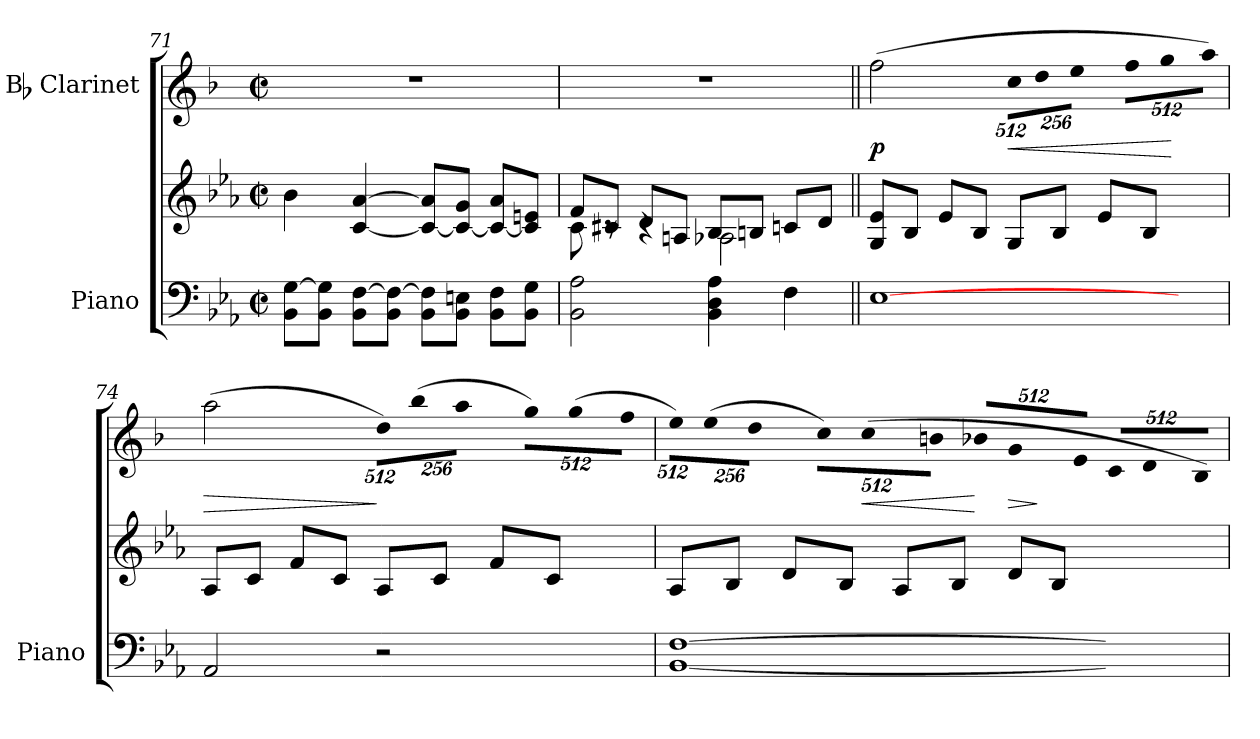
**kern	**kern	**kern	**dynam
*part2	*part2	*part1	*part1
*staff3	*staff2	*staff1	*staff1
*I"Piano	*	*I"Bb Clarinet	*
*I'Piano	*	*	*
*clefF4	*clefG2	*clefG2	*
*	*	*ITrd1c2	*
*k[b-e-a-]	*k[b-e-a-]	*k[b-e-a-]	*
*E-:	*E-:	*E-:	*
*M2/2	*M2/2	*M2/2	*
*met(c|)	*met(c|)	*met(c|)	*
=71	=71	=71	=71
8BB-\ [8G\L	4b-\	1r	.
8BB-\ 8G\]J	.	.	.
8BB-\ [8F\L	[4c/ [4a-/	.	.
8BB-\ 8F\_J	.	.	.
8BB-\ 8F\]L	8c/_ 8a-/]L	.	.
8BB-\ 8En\J	8c/_ 8g/J	.	.
8BB-\ 8F\L	8c/_ 8a-/L	.	.
8BB-\ 8G\J	8c/] 8en/J	.	.
=72	=72	=72	=72
*	*^	*	*
2BB-\ 2A-\	8f/L	8c\	1r	.
.	8c#X/J	8rc	.	.
.	8d/L	4rc	.	.
.	8An/J	.	.	.
4BB-\ 4D\ 4A-\	8B-/L	2A-\	.	.
.	8Bn/J	.	.	.
4F\	8cn/L	.	.	.
.	8d/J	.	.	.
*	*v	*v	*	*
=73||	=73||	=73||	=73||
*	*MM100	*MM100	*
!	!	!	!LO:DY:b
[1E-	8G/ 8e-/L	(>2ee-\	p
.	8B-/J	.	.
.	8e-/L	.	.
.	8B-/J	.	.
*	*	*Xbrackettup	*
!	!	!LO:N:vis=8	!LO:HP:b
.	8G/L	4096%341b-\L	<
!	!	!LO:N:vis=8	!
.	.	2048%171cc\	.
.	8B-/J	.	.
!	!	!LO:N:vis=8	!
.	.	4096%341dd\J	.
!	!	!LO:N:vis=8	!
.	8e-/L	4096%341ee-\L	.
!	!	!LO:N:vis=8	!
.	.	2048%171ff\	.
.	8B-/J	.	.
!	!	!LO:N:vis=8	!
.	.	4096%341gg\J)	.
.	.	.	[
=74	=74	=74	=74
!	!	!	!LO:HP:b
2AA-/	8A-/L	(>2gg\	>
.	8c/J	.	.
.	8f/L	.	.
.	8c/J	.	.
!	!	!LO:N:vis=8	!
2r	8A-/L	4096%341cc\L)	]
!	!	!LO:N:vis=8	!
.	.	(>2048%171aa-\	.
.	8c/J	.	.
!	!	!LO:N:vis=8	!
.	.	4096%341gg\J	.
!	!	!LO:N:vis=8	!
.	8f/L	4096%341ff\L)	.
!	!	!LO:N:vis=8	!
.	.	(>2048%171ff\	.
.	8c/J	.	.
!	!	!LO:N:vis=8	!
.	.	4096%341ee-\J	.
!!LO:LB:g=z
=75	=75	=75	=75
!	!	!LO:N:vis=8	!
[1BB- [1F	8A-/L	4096%341dd\L)	.
!	!	!LO:N:vis=8	!
.	.	(>2048%171dd\	.
.	8B-/J	.	.
!	!	!LO:N:vis=8	!
.	.	4096%341cc\J	.
!	!	!LO:N:vis=8	!
.	8d/L	4096%341b-\L)	.
!	!	!LO:N:vis=8	!
.	.	(>2048%171b-\	.
.	8B-/J	.	.
!	!	!LO:N:vis=8	!LO:HP:b
.	.	4096%341an\J	<
!	!	!LO:N:vis=8	!
.	8A-/L	4096%341a-X/L	.
!	!	!LO:N:vis=8	!
.	.	2048%171f/	.
.	8B-/J	.	.
!	!	!LO:N:vis=8	!
.	.	4096%341d/J	[
!	!	!LO:N:vis=8	!LO:HP:b
.	8d/L	4096%341B-/L	>
!	!	!LO:N:vis=8	!
.	.	2048%171c/	]
.	8B-/J	.	.
!	!	!LO:N:vis=8	!
.	.	4096%341A-/J)	.
=	=	=	=
*-	*-	*-	*-
